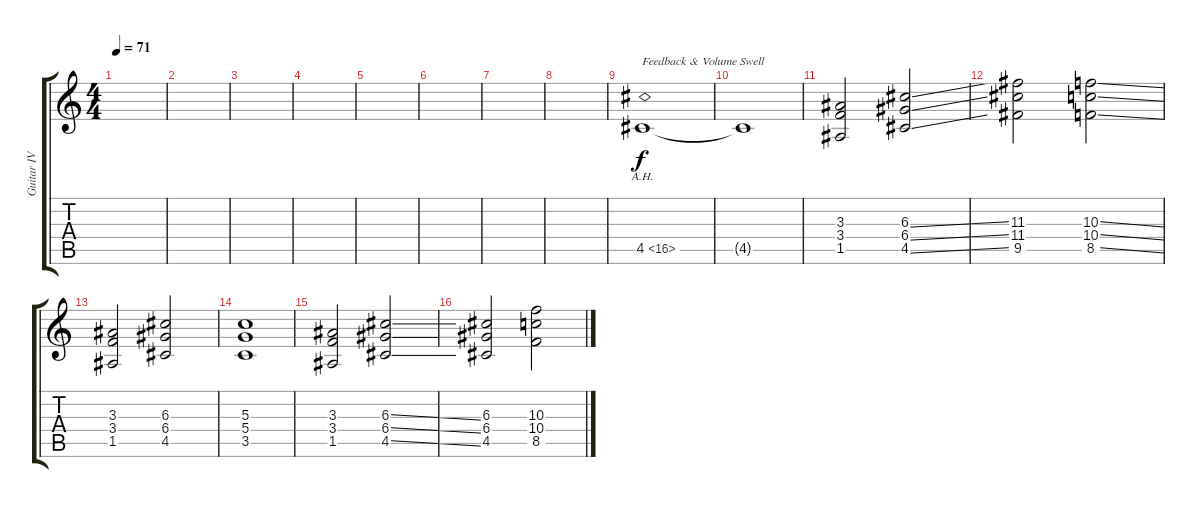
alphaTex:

\track ("Guitar IV" "Guitar IV") {instrument distortionguitar}
\staff {score tabs}
\tuning (E4 B3 G3 D3 A2 E2) {hide}
\ts (4 4)
\tempo 71
\clef g2
\ks c
|
|
|
|
|
|
|
|
4.5{ah 12}.1{txt "Feedback & Volume Swell" volume 13} |
4.5{t}.1 |
(3.3 3.4 1.5).2 (6.3{ss} 6.4{ss} 4.5{ss}).2 |
(11.3 11.4 9.5).2 (10.3{ss} 10.4{ss} 8.5{ss}).2 |
(3.3 3.4 1.5).2 (6.3 6.4 4.5).2 |
(5.3 5.4 3.5).1 |
(3.3 3.4 1.5).2 (6.3{ss} 6.4{ss} 4.5{ss}).2 |
(6.3 6.4 4.5).2 (10.3{ss} 10.4{ss} 8.5{ss}).2
